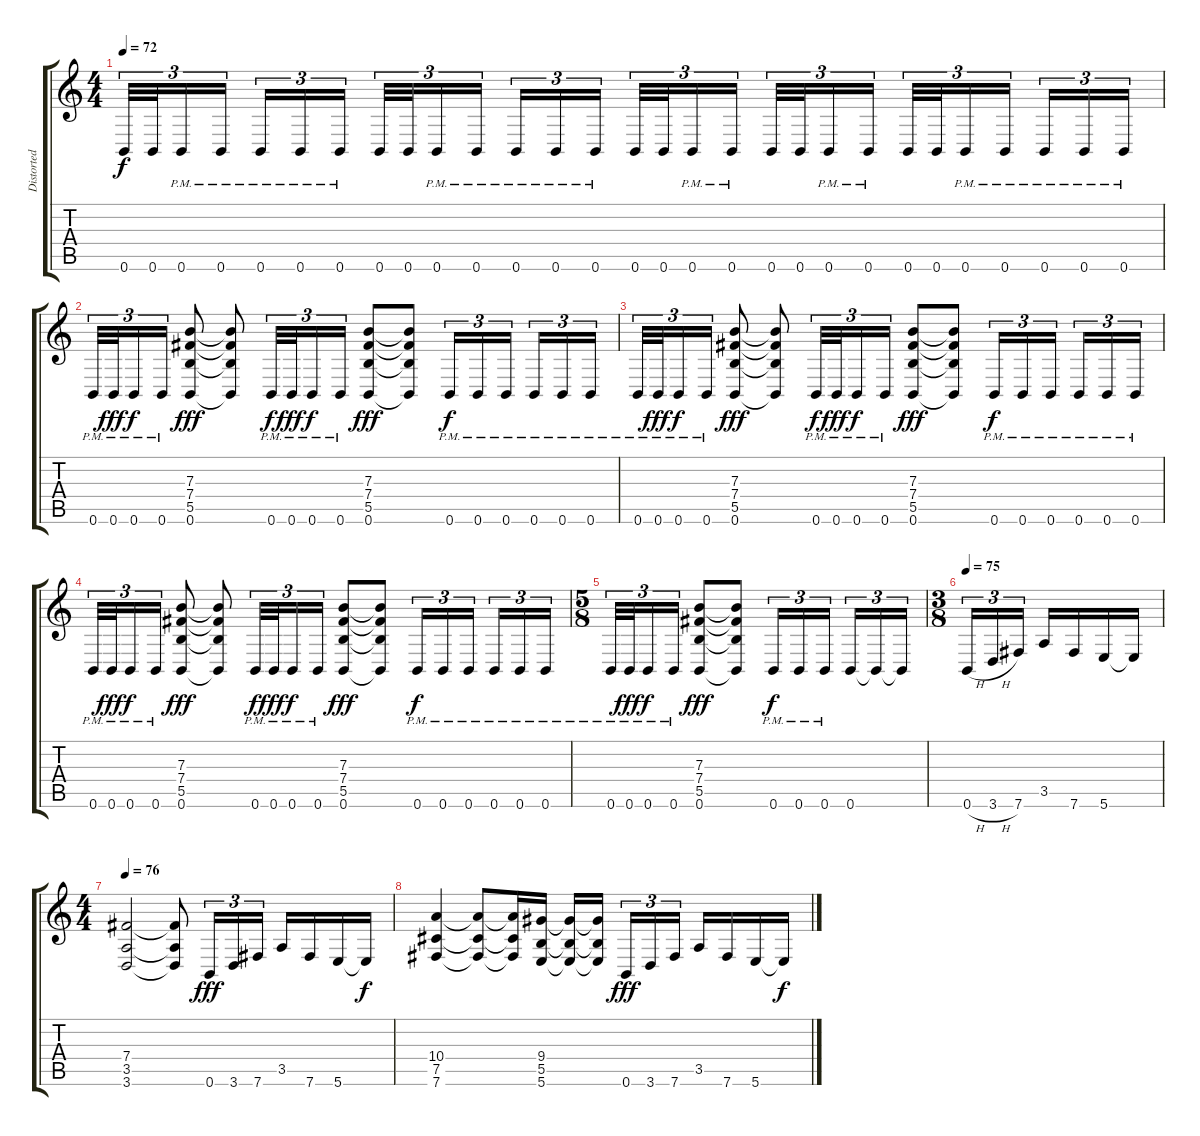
\track ("Distorted Left" "Distorted ") {instrument distortionguitar}
\staff {score tabs}
\tuning (Db4 Ab3 E3 B2 Gb2 B1) {hide}
\ts (4 4)
\tempo 72
\clef g2
\ks c
0.6.32{tu (3 2) dy f} 0.6.32{tu (3 2)} 0.6{pm}.16{tu (3 2)} 0.6{pm}.16{tu (3 2)} 0.6{pm}.16{tu (3 2)} 0.6{pm}.16{tu (3 2)} 0.6{pm}.16{tu (3 2)} 0.6.32{tu (3 2)} 0.6.32{tu (3 2)} 0.6{pm}.16{tu (3 2)} 0.6{pm}.16{tu (3 2)} 0.6{pm}.16{tu (3 2)} 0.6{pm}.16{tu (3 2)} 0.6{pm}.16{tu (3 2)} 0.6.32{tu (3 2)} 0.6.32{tu (3 2)} 0.6{pm}.16{tu (3 2)} 0.6{pm}.16{tu (3 2)} 0.6.32{tu (3 2)} 0.6.32{tu (3 2)} 0.6{pm}.16{tu (3 2)} 0.6{pm}.16{tu (3 2)} 0.6.32{tu (3 2)} 0.6.32{tu (3 2)} 0.6{pm}.16{tu (3 2)} 0.6{pm}.16{tu (3 2)} 0.6{pm}.16{tu (3 2)} 0.6{pm}.16{tu (3 2)} 0.6{pm}.16{tu (3 2)} |
0.6{pm}.32{tu (3 2)} 0.6{pm}.32{tu (3 2) dy fff} 0.6{pm}.16{tu (3 2) dy f} 0.6{pm}.16{tu (3 2)} (7.3 7.4 5.5 0.6).8{dy fff} (7.3{t} 7.4{t} 5.5{t} 0.6{t}).8 0.6{pm}.32{tu (3 2) dy f} 0.6{pm}.32{tu (3 2) dy fff} 0.6{pm}.16{tu (3 2) dy f} 0.6{pm}.16{tu (3 2)} (7.3 7.4 5.5 0.6).8{dy fff} (7.3{t} 7.4{t} 5.5{t} 0.6{t}).8 0.6{pm}.16{tu (3 2) dy f} 0.6{pm}.16{tu (3 2)} 0.6{pm}.16{tu (3 2)} 0.6{pm}.16{tu (3 2)} 0.6{pm}.16{tu (3 2)} 0.6{pm}.16{tu (3 2)} |
0.6{pm}.32{tu (3 2)} 0.6{pm}.32{tu (3 2) dy fff} 0.6{pm}.16{tu (3 2) dy f} 0.6{pm}.16{tu (3 2)} (7.3 7.4 5.5 0.6).8{dy fff} (7.3{t} 7.4{t} 5.5{t} 0.6{t}).8 0.6{pm}.32{tu (3 2) dy f} 0.6{pm}.32{tu (3 2) dy fff} 0.6{pm}.16{tu (3 2) dy f} 0.6{pm}.16{tu (3 2)} (7.3 7.4 5.5 0.6).8{dy fff} (7.3{t} 7.4{t} 5.5{t} 0.6{t}).8 0.6{pm}.16{tu (3 2) dy f} 0.6{pm}.16{tu (3 2)} 0.6{pm}.16{tu (3 2)} 0.6{pm}.16{tu (3 2)} 0.6{pm}.16{tu (3 2)} 0.6{pm}.16{tu (3 2)} |
0.6{pm}.32{tu (3 2)} 0.6{pm}.32{tu (3 2) dy fff} 0.6{pm}.16{tu (3 2) dy f} 0.6{pm}.16{tu (3 2)} (7.3 7.4 5.5 0.6).8{dy fff} (7.3{t} 7.4{t} 5.5{t} 0.6{t}).8 0.6{pm}.32{tu (3 2) dy f} 0.6{pm}.32{tu (3 2) dy fff} 0.6{pm}.16{tu (3 2) dy f} 0.6{pm}.16{tu (3 2)} (7.3 7.4 5.5 0.6).8{dy fff} (7.3{t} 7.4{t} 5.5{t} 0.6{t}).8 0.6{pm}.16{tu (3 2) dy f} 0.6{pm}.16{tu (3 2)} 0.6{pm}.16{tu (3 2)} 0.6{pm}.16{tu (3 2)} 0.6{pm}.16{tu (3 2)} 0.6{pm}.16{tu (3 2)} |
\ts (5 8)
0.6{pm}.32{tu (3 2)} 0.6{pm}.32{tu (3 2) dy fff} 0.6{pm}.16{tu (3 2) dy f} 0.6{pm}.16{tu (3 2)} (7.3 7.4 5.5 0.6).8{dy fff} (7.3{t} 7.4{t} 5.5{t} 0.6{t}).8 0.6{pm}.16{tu (3 2) dy f} 0.6{pm}.16{tu (3 2)} 0.6{pm}.16{tu (3 2)} 0.6.16{tu (3 2)} 0.6{t}.16{tu (3 2)} 0.6{t}.16{tu (3 2)} |
\ts (3 8)
\tempo 75
0.6{h}.16{tu (3 2)} 3.6{h}.16{tu (3 2)} 7.6.16{tu (3 2)} 3.5.16 7.6.16 5.6.16 5.6{t}.16 |
\ts (4 4)
\tempo 76
(7.4 3.5 3.6).2 (7.4{t} 3.5{t} 3.6{t}).8 0.6.16{tu (3 2) dy fff} 3.6.16{tu (3 2)} 7.6.16{tu (3 2)} 3.5.16 7.6.16 5.6.16 5.6{t}.16{dy f} |
(10.4 7.5 7.6).4 (10.4{t} 7.5{t} 7.6{t}).8 (10.4{t} 7.5{t} 7.6{t}).16 (9.4 5.5 5.6).16 (9.4{t} 5.5{t} 5.6{t}).16 (9.4{t} 5.5{t} 5.6{t}).16 0.6.16{tu (3 2) dy fff} 3.6.16{tu (3 2)} 7.6.16{tu (3 2)} 3.5.16 7.6.16 5.6.16 5.6{t}.16{dy f}
